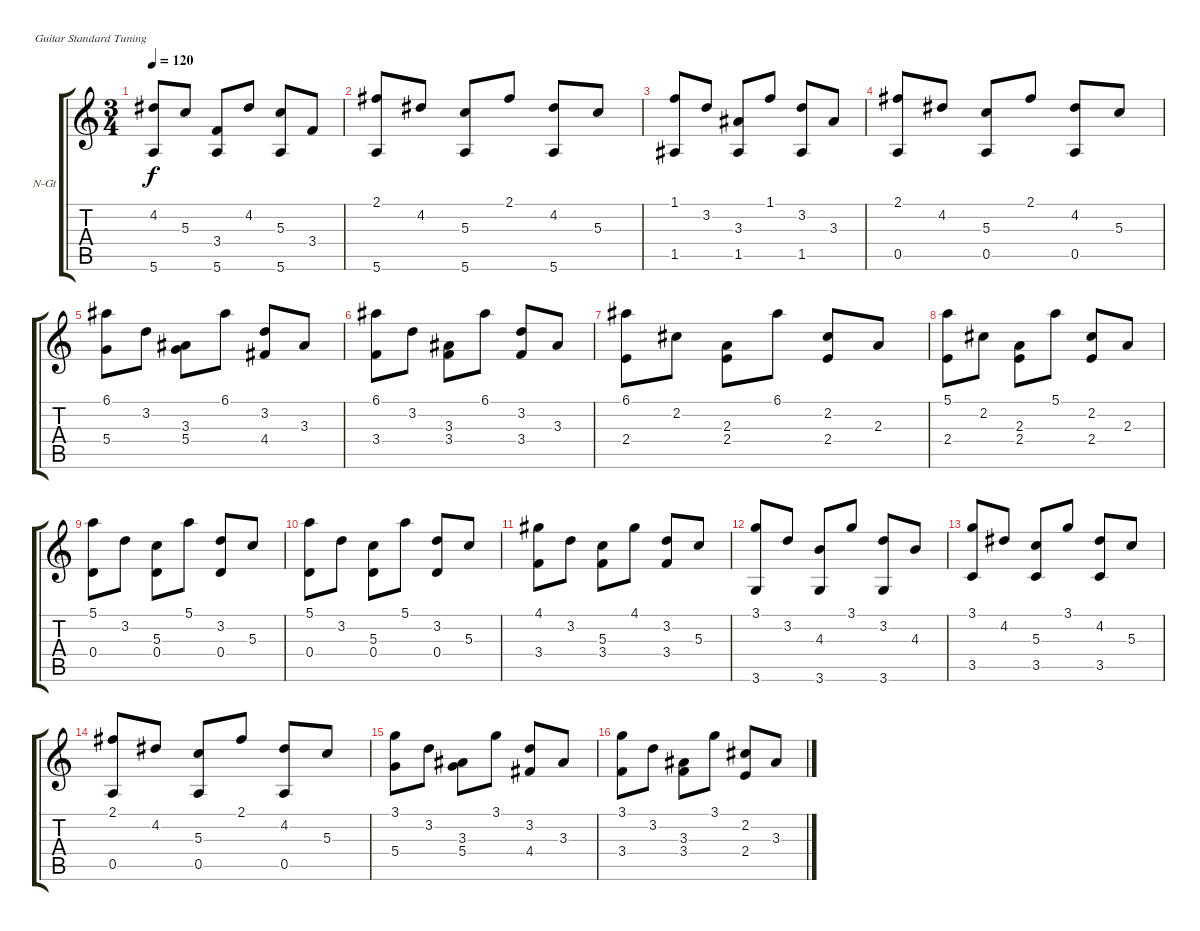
\bracketExtendMode groupsimilarinstruments
\firstSystemTrackNameOrientation horizontal
\otherSystemsTrackNameOrientation horizontal
\track ("Pista 1" "N-Gt") {instrument acousticguitarnylon}
\staff {score tabs}
\tuning (E4 B3 G3 D3 A2 E2)
\ts (3 4)
\tempo 120
\clef g2
\ks c
(4.2 5.6).8{dy f} 5.3.8 (3.4 5.6).8 4.2.8 (5.3 5.6).8 3.4.8 |
(2.1 5.6).8 4.2.8 (5.3 5.6).8 2.1.8 (4.2 5.6).8 5.3.8 |
(1.1 1.5).8 3.2.8 (3.3 1.5).8 1.1.8 (3.2 1.5).8 3.3.8 |
(2.1 0.5).8 4.2.8 (5.3 0.5).8 2.1.8 (4.2 0.5).8 5.3.8 |
(6.1 5.4).8 3.2.8 (3.3 5.4).8 6.1.8 (3.2 4.4).8 3.3.8 |
(6.1 3.4).8 3.2.8 (3.3 3.4).8 6.1.8 (3.2 3.4).8 3.3.8 |
(6.1 2.4).8 2.2.8 (2.3 2.4).8 6.1.8 (2.2 2.4).8 2.3.8 |
(5.1 2.4).8 2.2.8 (2.3 2.4).8 5.1.8 (2.2 2.4).8 2.3.8 |
(5.1 0.4).8 3.2.8 (5.3 0.4).8 5.1.8 (3.2 0.4).8 5.3.8 |
(5.1 0.4).8 3.2.8 (5.3 0.4).8 5.1.8 (3.2 0.4).8 5.3.8 |
(4.1 3.4).8 3.2.8 (5.3 3.4).8 4.1.8 (3.2 3.4).8 5.3.8 |
(3.1 3.6).8 3.2.8 (4.3 3.6).8 3.1.8 (3.2 3.6).8 4.3.8 |
(3.1 3.5).8 4.2.8 (5.3 3.5).8 3.1.8 (4.2 3.5).8 5.3.8 |
(2.1 0.5).8 4.2.8 (5.3 0.5).8 2.1.8 (4.2 0.5).8 5.3.8 |
(3.1 5.4).8 3.2.8 (3.3 5.4).8 3.1.8 (3.2 4.4).8 3.3.8 |
(3.1 3.4).8 3.2.8 (3.3 3.4).8 3.1.8 (2.2 2.4).8 3.3.8
